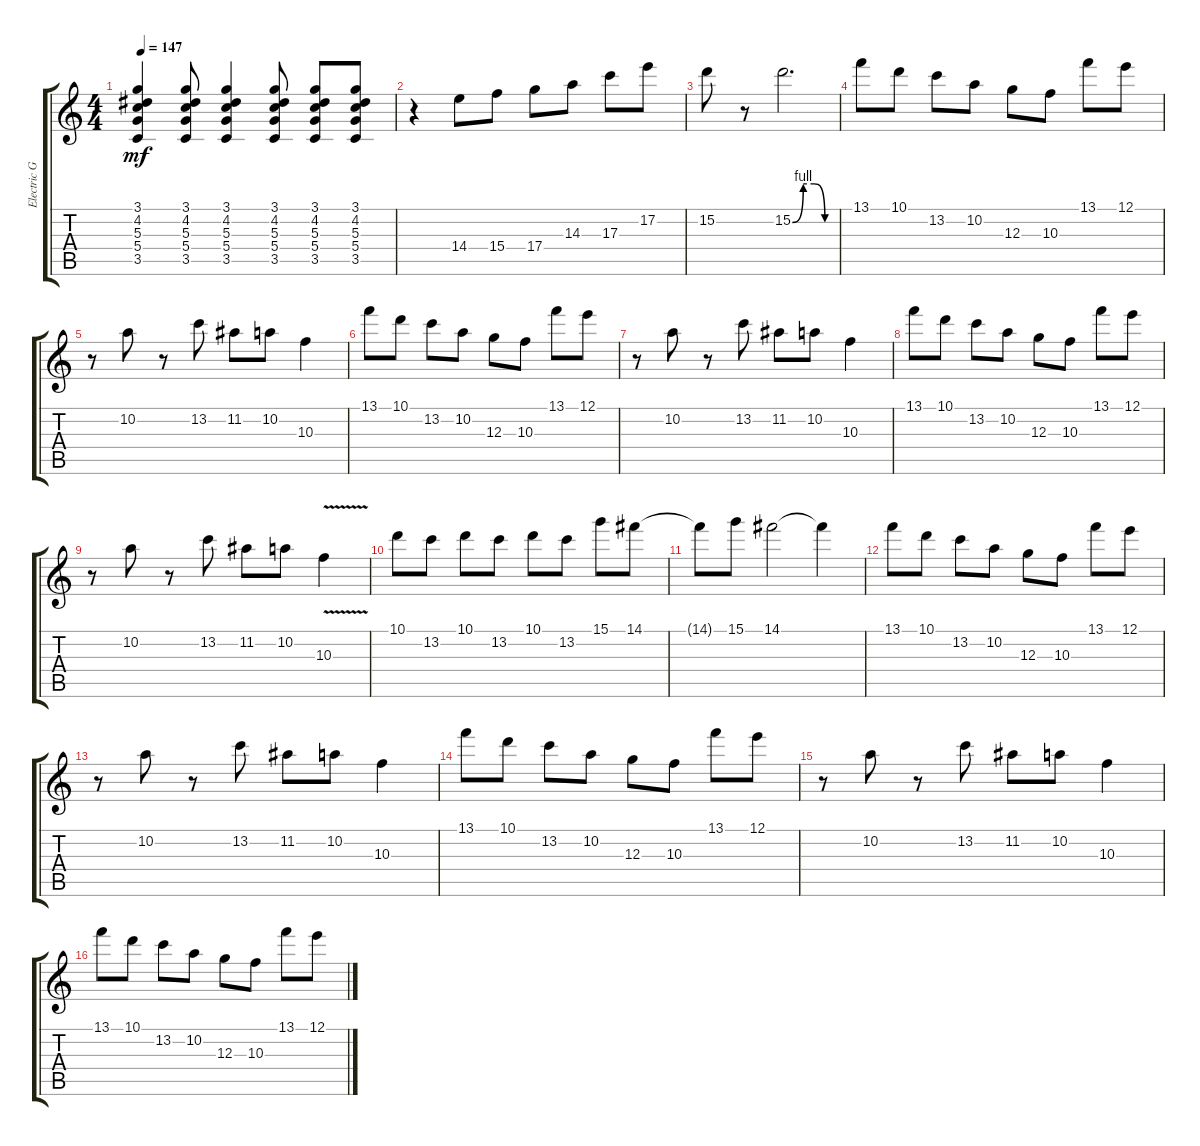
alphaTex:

\track ("Electric Guitar" "Electric G") {instrument overdrivenguitar}
\staff {score tabs}
\tuning (E4 B3 G3 D3 A2 E2) {hide}
\ts (4 4)
\tempo 147
\clef g2
\ks c
(3.1 4.2 5.3 5.4 3.5).4{dy mf} (3.1 4.2 5.3 5.4 3.5).8 (3.1 4.2 5.3 5.4 3.5).4 (3.1 4.2 5.3 5.4 3.5).8 (3.1 4.2 5.3 5.4 3.5).8 (3.1 4.2 5.3 5.4 3.5).8 |
r.4 14.4.8 15.4.8 17.4.8 14.3.8 17.3.8 17.2.8 |
15.2.8 r.8 15.2{be (custom 0 0 15 4 30 4 45 0 60 0)}.2{d} |
13.1.8 10.1.8 13.2.8 10.2.8 12.3.8 10.3.8 13.1.8 12.1.8 |
r.8 10.2.8 r.8 13.2.8 11.2.8 10.2.8 10.3.4 |
13.1.8 10.1.8 13.2.8 10.2.8 12.3.8 10.3.8 13.1.8 12.1.8 |
r.8 10.2.8 r.8 13.2.8 11.2.8 10.2.8 10.3.4 |
13.1.8 10.1.8 13.2.8 10.2.8 12.3.8 10.3.8 13.1.8 12.1.8 |
r.8 10.2.8 r.8 13.2.8 11.2.8 10.2.8 10.3{v}.4 |
10.1.8 13.2.8 10.1.8 13.2.8 10.1.8 13.2.8 15.1.8 14.1.8 |
14.1{t}.8 15.1.8 14.1.2 14.1{t}.4 |
13.1.8 10.1.8 13.2.8 10.2.8 12.3.8 10.3.8 13.1.8 12.1.8 |
r.8 10.2.8 r.8 13.2.8 11.2.8 10.2.8 10.3.4 |
13.1.8 10.1.8 13.2.8 10.2.8 12.3.8 10.3.8 13.1.8 12.1.8 |
r.8 10.2.8 r.8 13.2.8 11.2.8 10.2.8 10.3.4 |
13.1.8 10.1.8 13.2.8 10.2.8 12.3.8 10.3.8 13.1.8 12.1.8
